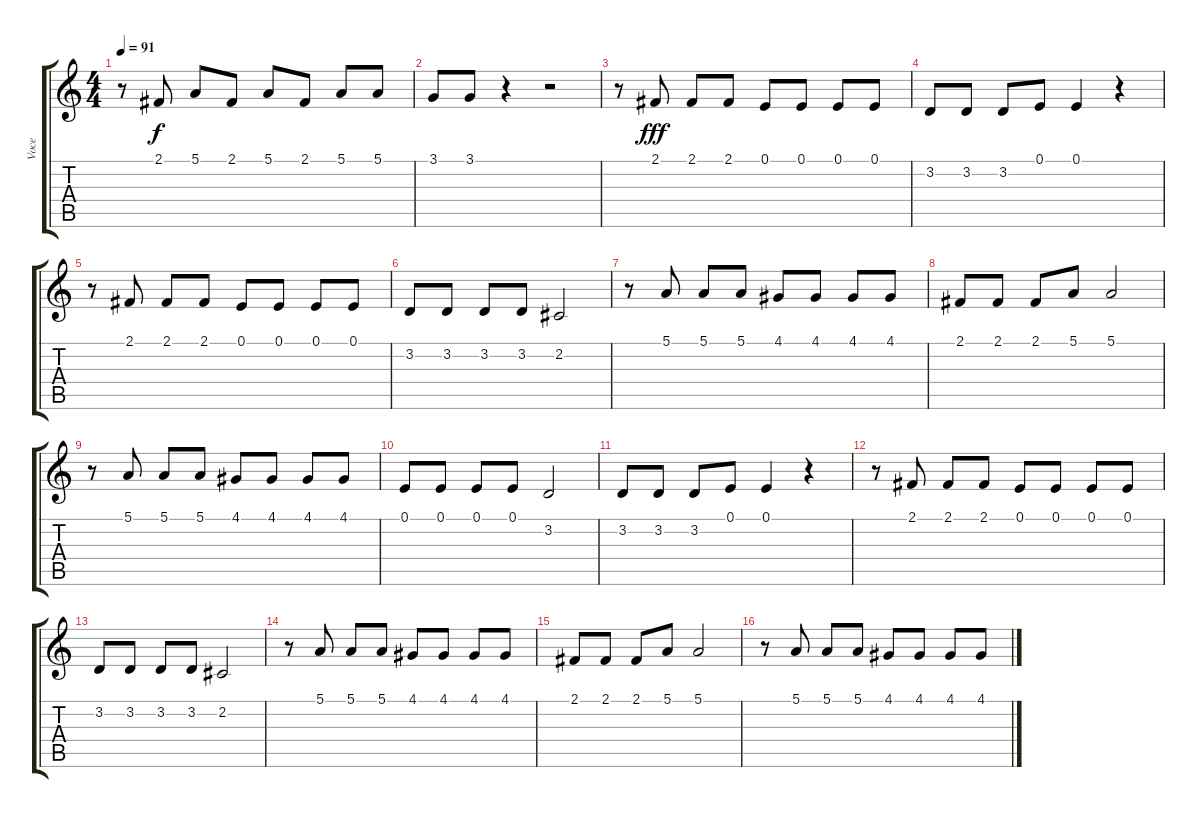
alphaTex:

\track ("Voce" "Voce") {instrument synthbrass1}
\staff {score tabs}
\tuning (E4 B3 G3 D3 A2 E2) {hide}
\ts (4 4)
\tempo 91
\clef g2
\ks c
r.8{dy f} 2.1.8 5.1.8 2.1.8 5.1.8 2.1.8 5.1.8 5.1.8 |
3.1.8 3.1.8 r.4 r.2 |
r.8 2.1.8{dy fff} 2.1.8 2.1.8 0.1.8 0.1.8 0.1.8 0.1.8 |
3.2.8 3.2.8 3.2.8 0.1.8 0.1.4 r.4 |
r.8 2.1.8 2.1.8 2.1.8 0.1.8 0.1.8 0.1.8 0.1.8 |
3.2.8 3.2.8 3.2.8 3.2.8 2.2.2 |
r.8 5.1.8 5.1.8 5.1.8 4.1.8 4.1.8 4.1.8 4.1.8 |
2.1.8 2.1.8 2.1.8 5.1.8 5.1.2 |
r.8 5.1.8 5.1.8 5.1.8 4.1.8 4.1.8 4.1.8 4.1.8 |
0.1.8 0.1.8 0.1.8 0.1.8 3.2.2 |
3.2.8 3.2.8 3.2.8 0.1.8 0.1.4 r.4 |
r.8 2.1.8 2.1.8 2.1.8 0.1.8 0.1.8 0.1.8 0.1.8 |
3.2.8 3.2.8 3.2.8 3.2.8 2.2.2 |
r.8 5.1.8 5.1.8 5.1.8 4.1.8 4.1.8 4.1.8 4.1.8 |
2.1.8 2.1.8 2.1.8 5.1.8 5.1.2 |
r.8 5.1.8 5.1.8 5.1.8 4.1.8 4.1.8 4.1.8 4.1.8
